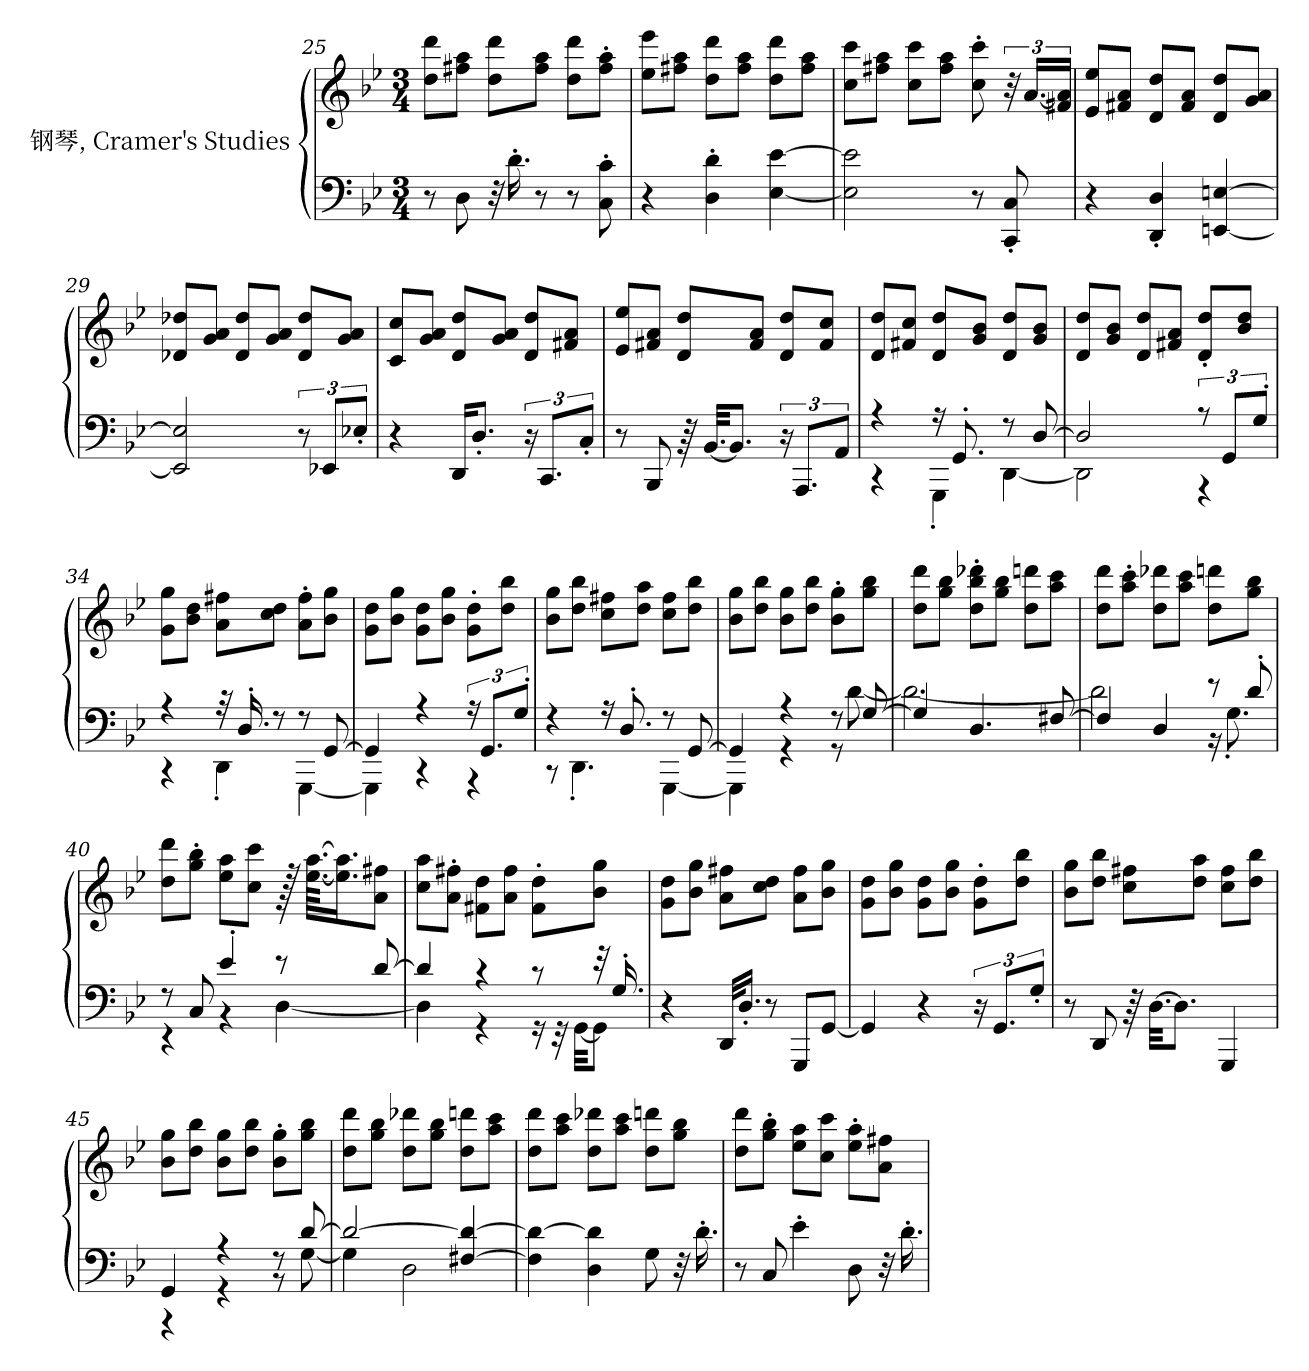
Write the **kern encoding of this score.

**kern	**kern
*part1	*part1
*staff2	*staff1
*I"钢琴, Cramer's Studies	*
*clefF4	*clefG2
*k[b-e-]	*k[b-e-]
*M3/4	*M3/4
=25	=25
8r	8dd\ 8ddd\L
8D\	8ff#X\ 8aa\J
32r	8dd\ 8ddd\L
16.d'\	.
8r	8ff#\ 8aa\J
8r	8dd\ 8ddd\L
8C\' 8c\'	8ff#\' 8aa\'J
=26	=26
4r	8ee-\ 8eee-\L
.	8ff#X\ 8aa\J
4D\' 4d\'	8dd\ 8ddd\L
.	8ff#\ 8aa\J
[4E-\ [4e-\	8dd\ 8ddd\L
.	8ff#\ 8aa\J
!!LO:PB:g=z
=27	=27
2E-\] 2e-\]	8cc\ 8ccc\L
.	8ff#X\ 8aa\J
.	8cc\ 8ccc\L
.	8ff#\ 8aa\J
8r	8cc\' 8ccc\'
8CC/' 8C/'	48r
.	[24.a/LL
.	24f#X/ 24a/]JJ
=28	=28
4r	8e-/ 8ee-/L
.	8f#X/ 8a/J
4DD/' 4D/'	8d/ 8dd/L
.	8f#/ 8a/J
[4EEn/ [4En/	8d/ 8dd/L
.	8g/ 8a/J
=29	=29
2EE/] 2E/]	8d-X/ 8dd-X/L
.	8g/ 8a/J
.	8d-/ 8dd-/L
.	8g/ 8a/J
12r	8d-/ 8dd-/L
12EE-X/L	.
.	8g/ 8a/J
12E-X'/J	.
=30	=30
4r	8c/ 8cc/L
.	8g/ 8a/J
16DD/KL	8d/ 8dd/L
8.D'/J	.
.	8g/ 8a/J
24r	8d/ 8dd/L
12.CC/L	.
.	8f#X/ 8a/J
12C'/J	.
!!LO:LB:g=z
=31	=31
8r	8e-/ 8ee-/L
8BBB-/	8f#X/ 8a/J
64r	8d/ 8dd/L
[32.BB-/KKL	.
8.BB-/J]	.
.	8f#/ 8a/J
24r	8d/ 8dd/L
12.AAA/L	.
.	8f#/ 8cc/J
12AA/J	.
=32	=32
*^	*
4r	4r	8d/ 8dd/L
.	.	8f#X/ 8cc/J
16r	4GGG'\	8d/ 8dd/L
8.GG'/	.	.
.	.	8g/ 8b-/J
8r	[4DD\	8d/ 8dd/L
[8D/	.	8g/ 8b-/J
=33	=33	=33
2D/]	2DD\]	8d/ 8dd/L
.	.	8g/ 8b-/J
.	.	8d/ 8dd/L
.	.	8f#X/ 8a/J
12r	4r	8d/' 8dd/'L
12GG/L	.	.
.	.	8b-/ 8dd/J
12G'/J	.	.
=34	=34	=34
4r	4r	8g\ 8gg\L
.	.	8b-\ 8dd\J
32r	4DD'\	8a\ 8ff#X\L
16.D'/	.	.
8r	.	8cc\ 8dd\J
8r	[4GGG\	8a\' 8ff#\'L
[8GG/	.	8b-\ 8gg\J
!!LO:LB:g=z
=35	=35	=35
4GG/]	4GGG\]	8g\ 8dd\L
.	.	8b-\ 8gg\J
4r	4r	8g\ 8dd\L
.	.	8b-\ 8gg\J
24r	4r	8g\' 8dd\'L
12.GG/L	.	.
.	.	8dd\ 8bb-\J
12G'/J	.	.
=36	=36	=36
4r	8r	8b-\ 8gg\L
.	4.DD'\	8dd\ 8bb-\J
16r	.	8cc\ 8ff#X\L
8.D'/	.	.
.	.	8dd\ 8aa\J
8r	[4GGG\	8cc\ 8ff#\L
[8GG/	.	8dd\ 8bb-\J
=37	=37	=37
4GG/]	4GGG\]	8b-\ 8gg\L
.	.	8dd\ 8bb-\J
4r	4r	8b-\ 8gg\L
.	.	8dd\ 8bb-\J
8r	8r	8b-\' 8gg\'L
[8G/	[8d\	8gg\ 8bb-\J
=38	=38	=38
4G/]	2.d\_	8dd\ 8ddd\L
.	.	8gg\ 8bb-\J
4.D/	.	8dd\' 8bb-\' 8ddd-X\'L
.	.	8gg\ 8bb-\J
.	.	8dd\ 8dddn\L
[8F#X/	.	8aa\ 8ccc\J
!!LO:LB:g=z
=39	=39	=39
4F#/]	2d\]	8dd\ 8ddd\L
.	.	8aa\' 8ccc\'J
4D/	.	8dd\ 8ddd-X\L
.	.	8aa\ 8ccc\J
8r	16r	8dd\ 8dddn\L
.	8.G'\	.
8d'/	.	8gg\ 8bb-\J
=40	=40	=40
8r	4r	8dd\ 8ddd\L
8C/	.	8gg\' 8bb-\'J
4e-'/	4r	8ee-\ 8aa\L
.	.	8cc\ 8ccc\J
8r	[4D\	128r
.	.	[64.ee-\ [64.aa\KKLL
.	.	16.ee-\] 16.aa\]J
[8d/	.	8a\ 8ff#X\J
=41	=41	=41
4d/]	4D\]	8cc\ 8aa\L
.	.	8a\' 8ff#X\'J
4r	4r	8f#X\ 8dd\L
.	.	8a\ 8ff#\J
8r	16r	8f#\' 8dd\'L
.	32r	.
.	[32GG\KKL	.
32r	8GG\J]	8b-\ 8gg\J
16.G'/	.	.
*v	*v	*
!!LO:LB:g=z
=42	=42
4r	8g\ 8dd\L
.	8b-\ 8gg\J
32DD/KLL	8a\ 8ff#X\L
16.D'/JJ	.
8r	8cc\ 8dd\J
8GGG/L	8a\ 8ff#\L
[8GG/J	8b-\ 8gg\J
=43	=43
4GG/]	8g\ 8dd\L
.	8b-\ 8gg\J
4r	8g\ 8dd\L
.	8b-\ 8gg\J
24r	8g\' 8dd\'L
12.GG/L	.
.	8dd\ 8bb-\J
12G'/J	.
=44	=44
8r	8b-\ 8gg\L
8DD/	8dd\ 8bb-\J
64r	8cc\ 8ff#X\L
[32.D\KKL	.
8.D\J]	.
.	8dd\ 8aa\J
4GGG/	8cc\ 8ff#\L
.	8dd\ 8bb-\J
=45	=45
*^	*
4GG/	4r	8b-\ 8gg\L
.	.	8dd\ 8bb-\J
4r	4r	8b-\ 8gg\L
.	.	8dd\ 8bb-\J
8r	8r	8b-\' 8gg\'L
[8d/	[8G\	8gg\ 8bb-\J
=46	=46	=46
2d/_	4G\]	8dd\ 8ddd\L
.	.	8gg\ 8bb-\J
.	2D\	8dd\ 8ddd-X\L
.	.	8gg\ 8bb-\J
[4F#X/ 4d/_	.	8dd\ 8dddn\L
.	.	8aa\ 8ccc\J
*v	*v	*
!!LO:LB:g=z
=47	=47
4F#\] 4d\_	8dd\ 8ddd\L
.	8aa\ 8ccc\J
4D\ 4d\]	8dd\ 8ddd-X\L
.	8aa\ 8ccc\J
8G\	8dd\ 8dddn\L
32r	8gg\ 8bb-\J
16.d'\	.
=48	=48
8r	8dd\ 8ddd\L
8C/	8gg\' 8bb-\'J
4e-'\	8ee-\ 8aa\L
.	8cc\ 8ccc\J
8D\	8ee-\' 8aa\'L
32r	8a\ 8ff#X\J
16.d'\	.
=	=
*-	*-
